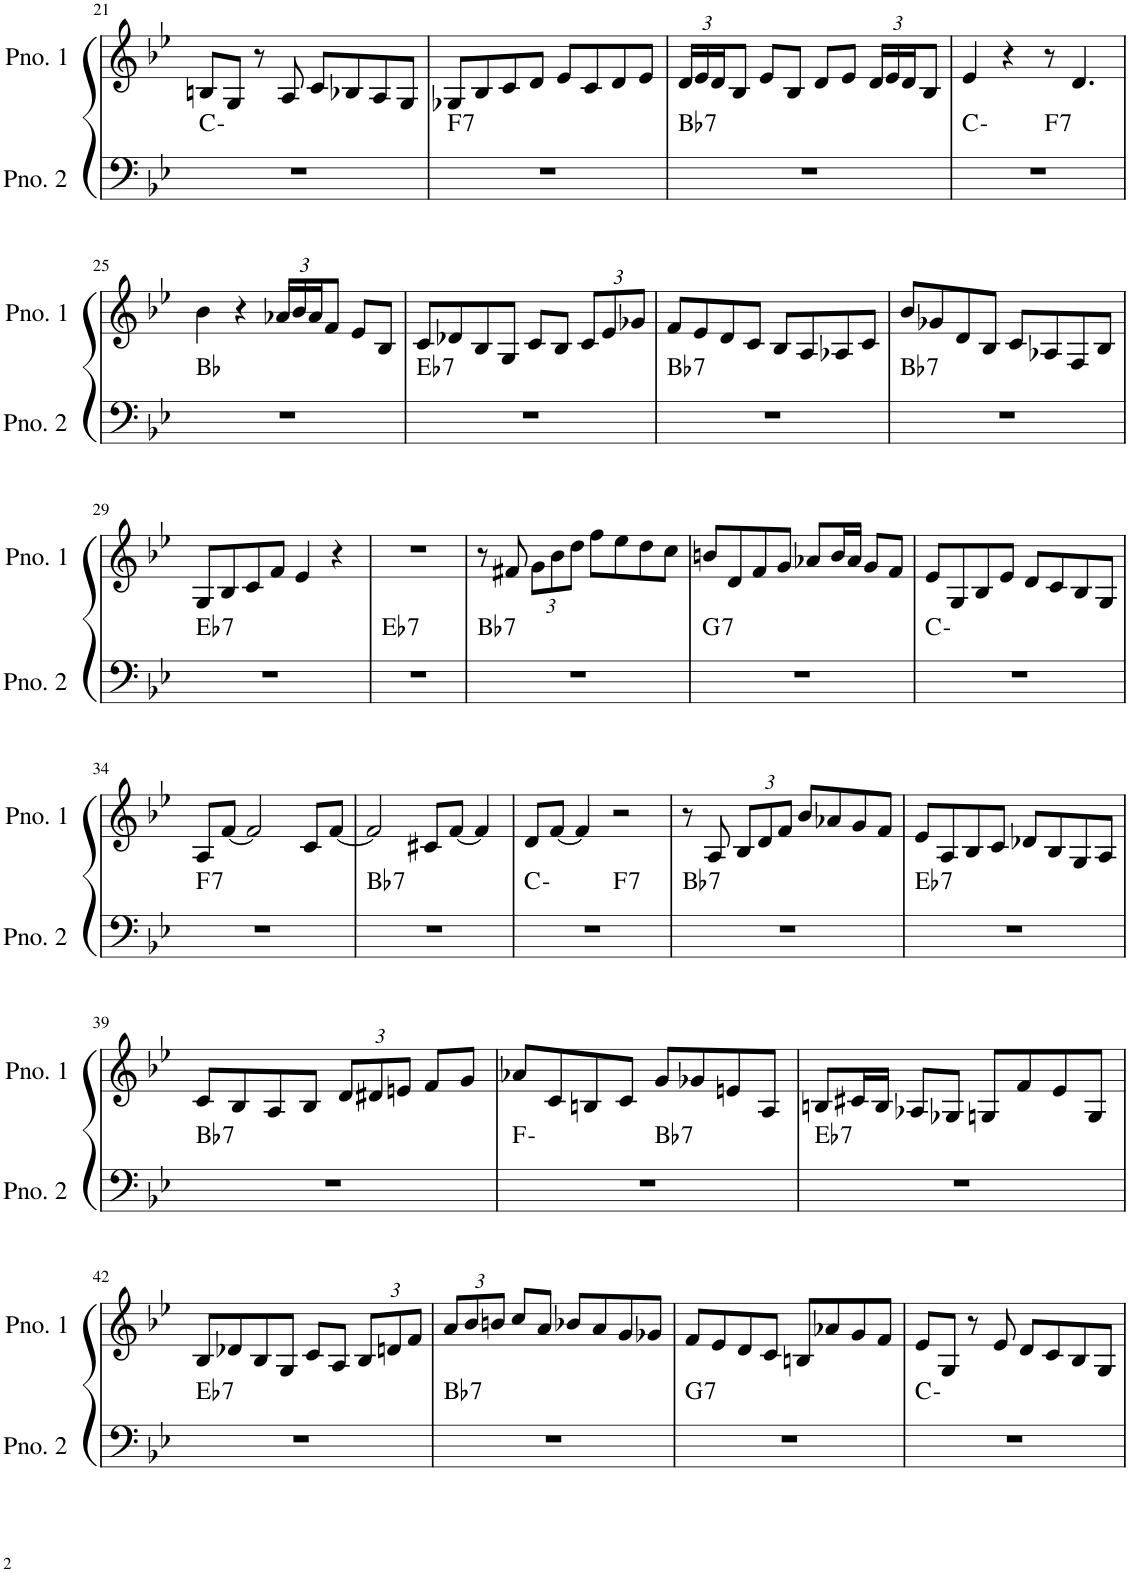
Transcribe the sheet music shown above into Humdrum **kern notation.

**kern	**harte	**kern
*part2	*part2	*part1
*staff2	*	*staff1
*I"ピアノ 2	*	*I"ピアノ 1
!!LO:PB:g=z
*clefF4	*	*clefG2
*k[b-e-]	*	*k[b-e-]
*M4/4	*	*M4/4
=21	=21	=21
1r	C:min	8Bn/L
.	.	8G/J
.	.	8r
.	.	8A/
.	.	8c/L
.	.	8B-X/
.	.	8A/
.	.	8G/J
=22	=22	=22
!	!LO:H:kt=7	!
1r	F:7	8G-X/L
.	.	8B-/
.	.	8c/
.	.	8d/J
.	.	8e-/L
.	.	8c/
.	.	8d/
.	.	8e-/J
=23	=23	=23
*	*	*Xbrackettup
!	!LO:H:kt=7	!
1r	Bb:7	24d/LL
.	.	24e-/
.	.	24d/J
.	.	8B-/J
.	.	8e-/L
.	.	8B-/J
.	.	8d/L
.	.	8e-/J
.	.	24d/LL
.	.	24e-/
.	.	24d/J
.	.	8B-/J
=24	=24	=24
*^	*	*
1r	2ryy	C:min	4e-/
.	.	.	4r
!	!	!LO:H:kt=7	!
.	2ryy	F:7	8r
.	.	.	4.d/
*v	*v	*	*
!!LO:LB:g=z
=25	=25	=25
1r	Bb:maj	4b-\
.	.	4r
.	.	24a-X/LL
.	.	24b-/
.	.	24a-/J
.	.	8f/J
.	.	8e-/L
.	.	8B-/J
=26	=26	=26
!	!LO:H:kt=7	!
1r	Eb:7	8c/L
.	.	8d-X/
.	.	8B-/
.	.	8G/J
.	.	8c/L
.	.	8B-/J
.	.	12c/L
.	.	12e-/
.	.	12g-X/J
=27	=27	=27
!	!LO:H:kt=7	!
1r	Bb:7	8f/L
.	.	8e-/
.	.	8d/
.	.	8c/J
.	.	8B-/L
.	.	8A/
.	.	8A-X/
.	.	8c/J
=28	=28	=28
!	!LO:H:kt=7	!
1r	Bb:7	8b-/L
.	.	8g-X/
.	.	8d/
.	.	8B-/J
.	.	8c/L
.	.	8A-X/
.	.	8F/
.	.	8B-/J
!!LO:LB:g=z
=29	=29	=29
!	!LO:H:kt=7	!
1r	Eb:7	8G/L
.	.	8B-/
.	.	8c/
.	.	8f/J
.	.	4e-/
.	.	4r
=30	=30	=30
!	!LO:H:kt=7	!
1r	Eb:7	1r
=31	=31	=31
!	!LO:H:kt=7	!
1r	Bb:7	8r
.	.	8f#X/
.	.	12g\L
.	.	12b-\
.	.	12dd\J
.	.	8ff\L
.	.	8ee-\
.	.	8dd\
.	.	8cc\J
=32	=32	=32
!	!LO:H:kt=7	!
1r	G:7	8bn/L
.	.	8d/
.	.	8f/
.	.	8g/J
.	.	8a-X/L
.	.	16b/L
.	.	16a-/JJ
.	.	8g/L
.	.	8f/J
=33	=33	=33
1r	C:min	8e-/L
.	.	8G/
.	.	8B-/
.	.	8e-/J
.	.	8d/L
.	.	8c/
.	.	8B-/
.	.	8G/J
!!LO:LB:g=z
=34	=34	=34
!	!LO:H:kt=7	!
1r	F:7	8A/L
.	.	[8f/J
.	.	2f/]
.	.	8c/L
.	.	[8f/J
=35	=35	=35
!	!LO:H:kt=7	!
1r	Bb:7	2f/]
.	.	8c#X/L
.	.	[8f/J
.	.	4f/]
=36	=36	=36
*^	*	*
1r	2ryy	C:min	8d/L
.	.	.	[8f/J
.	.	.	4f/]
!	!	!LO:H:kt=7	!
.	2ryy	F:7	2r
=37	=37	=37	=37
!	!	!LO:H:kt=7	!
*v	*v	*	*
1r	Bb:7	8r
.	.	8A/
.	.	12B-/L
.	.	12d/
.	.	12f/J
.	.	8b-/L
.	.	8a-X/
.	.	8g/
.	.	8f/J
=38	=38	=38
!	!LO:H:kt=7	!
1r	Eb:7	8e-/L
.	.	8A/
.	.	8B-/
.	.	8c/J
.	.	8d-X/L
.	.	8B-/
.	.	8G/
.	.	8A/J
!!LO:LB:g=z
=39	=39	=39
!	!LO:H:kt=7	!
1r	Bb:7	8c/L
.	.	8B-/
.	.	8A/
.	.	8B-/J
.	.	12d/L
.	.	12d#X/
.	.	12en/J
.	.	8f/L
.	.	8g/J
=40	=40	=40
*^	*	*
1r	2ryy	F:min	8a-X/L
.	.	.	8c/
.	.	.	8Bn/
.	.	.	8c/J
!	!	!LO:H:kt=7	!
.	2ryy	Bb:7	8g/L
.	.	.	8g-X/
.	.	.	8en/
.	.	.	8A/J
=41	=41	=41	=41
!	!	!LO:H:kt=7	!
*v	*v	*	*
1r	Eb:7	8Bn/L
.	.	16c#X/L
.	.	16B/JJ
.	.	8A-X/L
.	.	8G-X/J
.	.	8Gn/L
.	.	8f/
.	.	8e-/
.	.	8G/J
!!LO:LB:g=z
=42	=42	=42
!	!LO:H:kt=7	!
1r	Eb:7	8B-/L
.	.	8d-X/
.	.	8B-/
.	.	8G/J
.	.	8c/L
.	.	8A/J
.	.	12B-/L
.	.	12dn/
.	.	12f/J
=43	=43	=43
!	!LO:H:kt=7	!
1r	Bb:7	12a/L
.	.	12b-/
.	.	12bn/J
.	.	8cc/L
.	.	8a/J
.	.	8b-X/L
.	.	8a/
.	.	8g/
.	.	8g-X/J
=44	=44	=44
!	!LO:H:kt=7	!
1r	G:7	8f/L
.	.	8e-/
.	.	8d/
.	.	8c/J
.	.	8Bn/L
.	.	8a-X/
.	.	8g/
.	.	8f/J
=45	=45	=45
1r	C:min	8e-/L
.	.	8G/J
.	.	8r
.	.	8e-/
.	.	8d/L
.	.	8c/
.	.	8B-/
.	.	8G/J
=	=	=
*-	*-	*-
